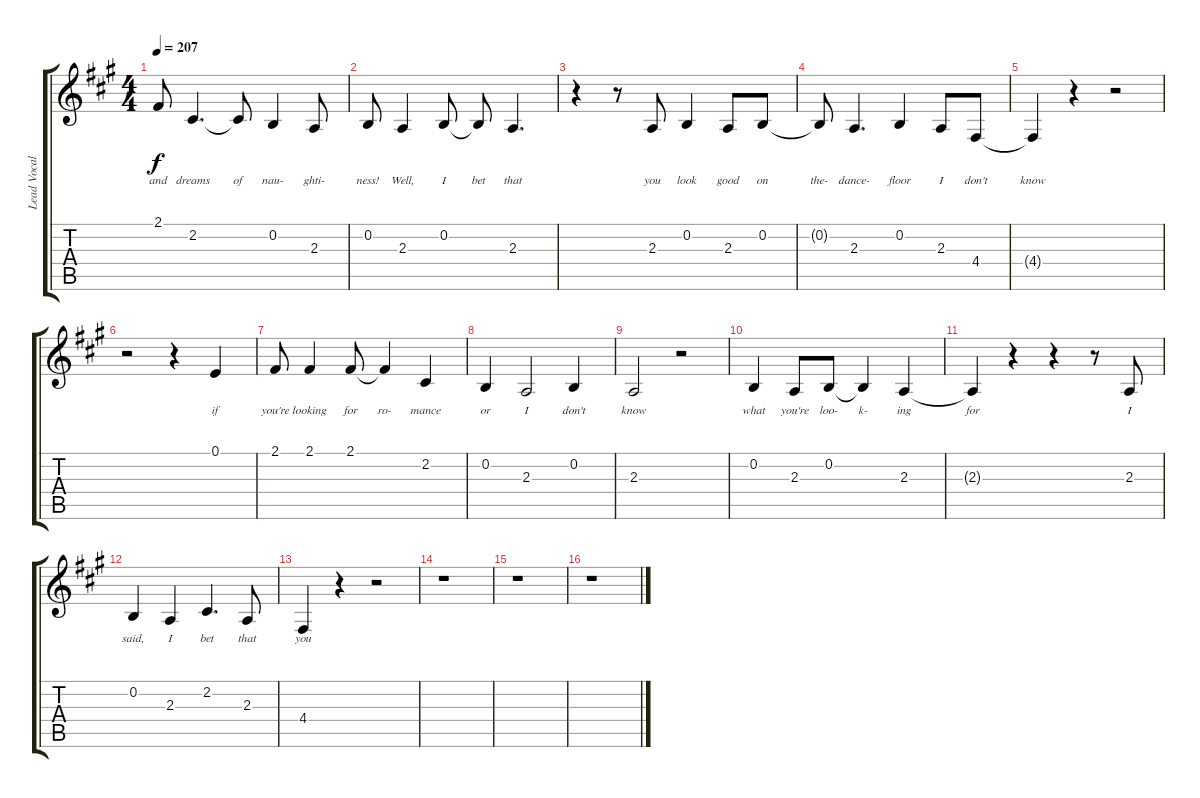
\track ("Lead Vocals" "Lead Vocal") {instrument lead2sawtooth}
\staff {score tabs}
\tuning (E4 B3 G3 D3 A2 E2) {hide}
\ts (4 4)
\tempo 207
\clef g2
\ks a
2.1.8{lyrics (0 "and") lyrics (1 "") lyrics (2 "") lyrics (3 "") lyrics (4 "") dy f} 2.2.4{d lyrics (0 "dreams") lyrics (1 "") lyrics (2 "") lyrics (3 "") lyrics (4 "")} 2.2{t}.8{lyrics (0 "of") lyrics (1 "") lyrics (2 "") lyrics (3 "") lyrics (4 "")} 0.2.4{lyrics (0 "nau-") lyrics (1 "") lyrics (2 "") lyrics (3 "") lyrics (4 "")} 2.3.8{lyrics (0 "ghti-") lyrics (1 "") lyrics (2 "") lyrics (3 "") lyrics (4 "")} |
0.2.8{lyrics (0 "ness!") lyrics (1 "") lyrics (2 "") lyrics (3 "") lyrics (4 "")} 2.3.4{lyrics (0 "Well,") lyrics (1 "") lyrics (2 "") lyrics (3 "") lyrics (4 "")} 0.2.8{lyrics (0 "I") lyrics (1 "") lyrics (2 "") lyrics (3 "") lyrics (4 "")} 0.2{t}.8{lyrics (0 "bet") lyrics (1 "") lyrics (2 "") lyrics (3 "") lyrics (4 "")} 2.3.4{d lyrics (0 "that") lyrics (1 "") lyrics (2 "") lyrics (3 "") lyrics (4 "")} |
r.4 r.8 2.3.8{lyrics (0 "you") lyrics (1 "") lyrics (2 "") lyrics (3 "") lyrics (4 "")} 0.2.4{lyrics (0 "look") lyrics (1 "") lyrics (2 "") lyrics (3 "") lyrics (4 "")} 2.3.8{lyrics (0 "good") lyrics (1 "") lyrics (2 "") lyrics (3 "") lyrics (4 "")} 0.2.8{lyrics (0 "on") lyrics (1 "") lyrics (2 "") lyrics (3 "") lyrics (4 "")} |
0.2{t}.8{lyrics (0 "the-") lyrics (1 "") lyrics (2 "") lyrics (3 "") lyrics (4 "")} 2.3.4{d lyrics (0 "dance-") lyrics (1 "") lyrics (2 "") lyrics (3 "") lyrics (4 "")} 0.2.4{lyrics (0 "floor") lyrics (1 "") lyrics (2 "") lyrics (3 "") lyrics (4 "")} 2.3.8{lyrics (0 "I") lyrics (1 "") lyrics (2 "") lyrics (3 "") lyrics (4 "")} 4.4.8{lyrics (0 "don't") lyrics (1 "") lyrics (2 "") lyrics (3 "") lyrics (4 "")} |
4.4{t}.4{lyrics (0 "know") lyrics (1 "") lyrics (2 "") lyrics (3 "") lyrics (4 "")} r.4 r.2 |
r.2 r.4 0.1.4{lyrics (0 "if") lyrics (1 "") lyrics (2 "") lyrics (3 "") lyrics (4 "")} |
2.1.8{lyrics (0 "you're") lyrics (1 "") lyrics (2 "") lyrics (3 "") lyrics (4 "")} 2.1.4{lyrics (0 "looking") lyrics (1 "") lyrics (2 "") lyrics (3 "") lyrics (4 "")} 2.1.8{lyrics (0 "for") lyrics (1 "") lyrics (2 "") lyrics (3 "") lyrics (4 "")} 2.1{t}.4{lyrics (0 "ro-") lyrics (1 "") lyrics (2 "") lyrics (3 "") lyrics (4 "")} 2.2.4{lyrics (0 "mance") lyrics (1 "") lyrics (2 "") lyrics (3 "") lyrics (4 "")} |
0.2.4{lyrics (0 "or") lyrics (1 "") lyrics (2 "") lyrics (3 "") lyrics (4 "")} 2.3.2{lyrics (0 "I") lyrics (1 "") lyrics (2 "") lyrics (3 "") lyrics (4 "")} 0.2.4{lyrics (0 "don't") lyrics (1 "") lyrics (2 "") lyrics (3 "") lyrics (4 "")} |
2.3.2{lyrics (0 "know") lyrics (1 "") lyrics (2 "") lyrics (3 "") lyrics (4 "")} r.2 |
0.2.4{lyrics (0 "what") lyrics (1 "") lyrics (2 "") lyrics (3 "") lyrics (4 "")} 2.3.8{lyrics (0 "you're") lyrics (1 "") lyrics (2 "") lyrics (3 "") lyrics (4 "")} 0.2.8{lyrics (0 "loo-") lyrics (1 "") lyrics (2 "") lyrics (3 "") lyrics (4 "")} 0.2{t}.4{lyrics (0 "k-") lyrics (1 "") lyrics (2 "") lyrics (3 "") lyrics (4 "")} 2.3.4{lyrics (0 "ing") lyrics (1 "") lyrics (2 "") lyrics (3 "") lyrics (4 "")} |
2.3{t}.4{lyrics (0 "for") lyrics (1 "") lyrics (2 "") lyrics (3 "") lyrics (4 "")} r.4 r.4 r.8 2.3.8{lyrics (0 "I") lyrics (1 "") lyrics (2 "") lyrics (3 "") lyrics (4 "")} |
0.2.4{lyrics (0 "said,") lyrics (1 "") lyrics (2 "") lyrics (3 "") lyrics (4 "")} 2.3.4{lyrics (0 "I") lyrics (1 "") lyrics (2 "") lyrics (3 "") lyrics (4 "")} 2.2.4{d lyrics (0 "bet") lyrics (1 "") lyrics (2 "") lyrics (3 "") lyrics (4 "")} 2.3.8{lyrics (0 "that") lyrics (1 "") lyrics (2 "") lyrics (3 "") lyrics (4 "")} |
4.4.4{lyrics (0 "you") lyrics (1 "") lyrics (2 "") lyrics (3 "") lyrics (4 "")} r.4 r.2 |
r.1 |
r.1 |
r.1
